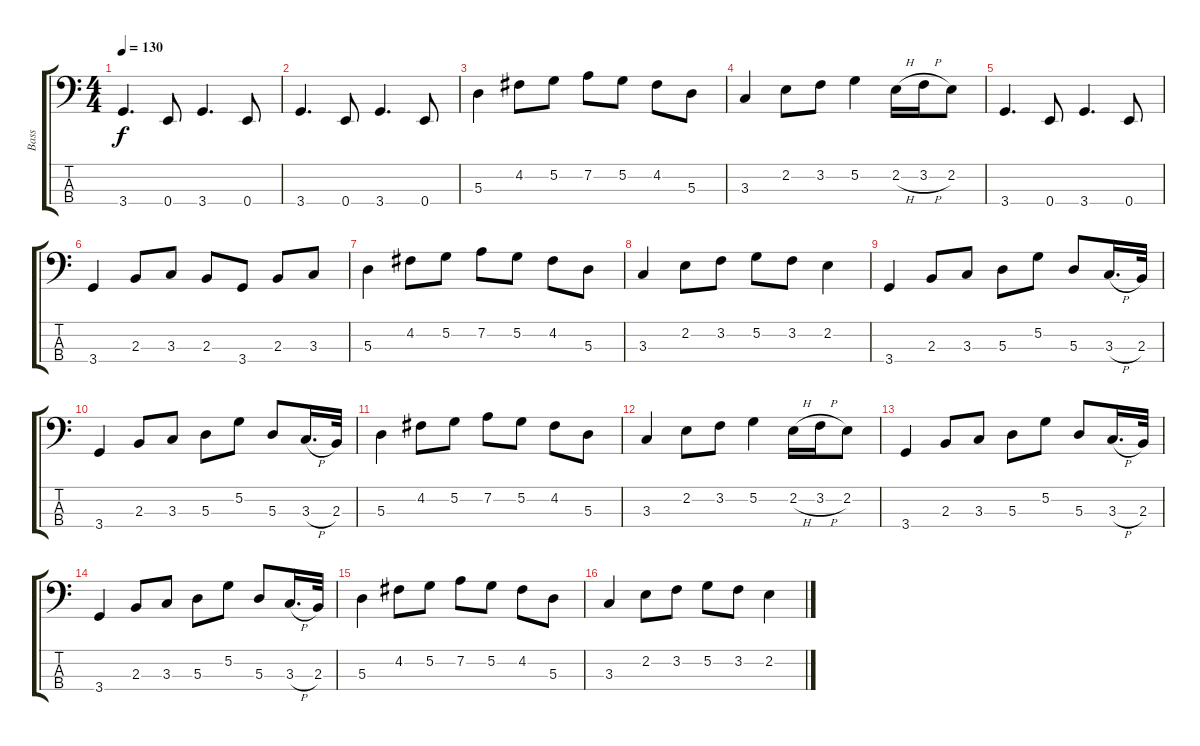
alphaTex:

\track ("Bass" "Bass") {instrument electricbassfinger}
\staff {score tabs}
\tuning (G2 D2 A1 E1) {hide}
\ts (4 4)
\tempo 130
\clef f4
\ks c
3.4.4{d dy f} 0.4.8 3.4.4{d} 0.4.8 |
3.4.4{d} 0.4.8 3.4.4{d} 0.4.8 |
5.3.4 4.2.8 5.2.8 7.2.8 5.2.8 4.2.8 5.3.8 |
3.3.4 2.2.8 3.2.8 5.2.4 2.2{h}.16 3.2{h}.16 2.2.8 |
3.4.4{d} 0.4.8 3.4.4{d} 0.4.8 |
3.4.4 2.3.8 3.3.8 2.3.8 3.4.8 2.3.8 3.3.8 |
5.3.4 4.2.8 5.2.8 7.2.8 5.2.8 4.2.8 5.3.8 |
3.3.4 2.2.8 3.2.8 5.2.8 3.2.8 2.2.4 |
3.4.4 2.3.8 3.3.8 5.3.8 5.2.8 5.3.8 3.3{h}.16{d} 2.3.32 |
3.4.4 2.3.8 3.3.8 5.3.8 5.2.8 5.3.8 3.3{h}.16{d} 2.3.32 |
5.3.4 4.2.8 5.2.8 7.2.8 5.2.8 4.2.8 5.3.8 |
3.3.4 2.2.8 3.2.8 5.2.4 2.2{h}.16 3.2{h}.16 2.2.8 |
3.4.4 2.3.8 3.3.8 5.3.8 5.2.8 5.3.8 3.3{h}.16{d} 2.3.32 |
3.4.4 2.3.8 3.3.8 5.3.8 5.2.8 5.3.8 3.3{h}.16{d} 2.3.32 |
5.3.4 4.2.8 5.2.8 7.2.8 5.2.8 4.2.8 5.3.8 |
3.3.4 2.2.8 3.2.8 5.2.8 3.2.8 2.2.4
